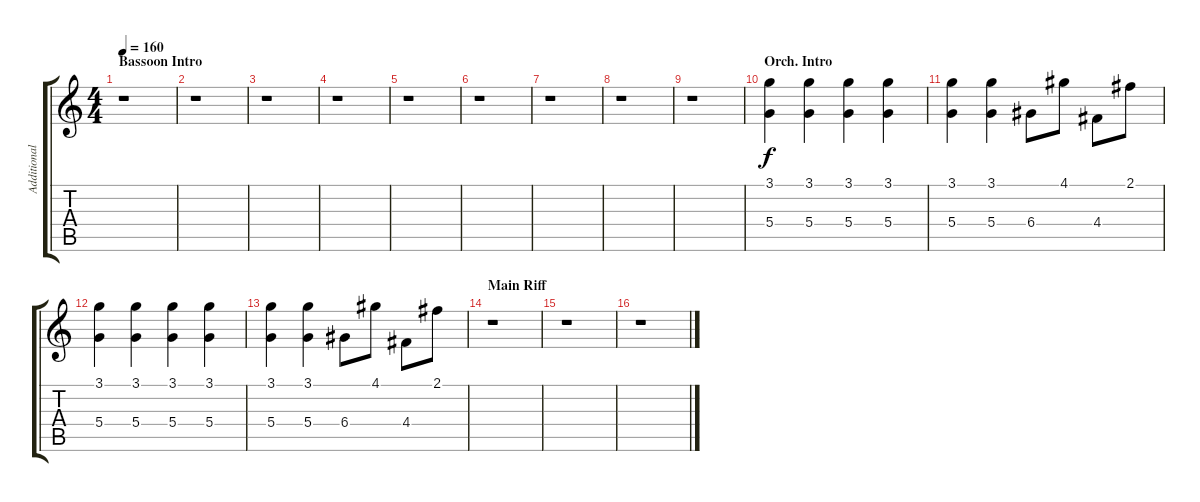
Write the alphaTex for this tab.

\track ("Additional Strings 1" "Additional") {instrument orchestrahit}
\staff {score tabs}
\tuning (E5 B4 G4 D4 A3 E3) {hide}
\ts (4 4)
\section ("" "Bassoon Intro")
\tempo 160
\clef g2
\ks c
r.1{dy f instrument orchestrahit} |
r.1 |
r.1 |
r.1 |
r.1 |
r.1 |
r.1 |
r.1 |
r.1 |
\section ("" "Orch. Intro")
(3.1 5.4).4 (3.1 5.4).4 (3.1 5.4).4 (3.1 5.4).4 |
(3.1 5.4).4 (3.1 5.4).4 6.4.8 4.1.8 4.4.8 2.1.8 |
(3.1 5.4).4 (3.1 5.4).4 (3.1 5.4).4 (3.1 5.4).4 |
(3.1 5.4).4 (3.1 5.4).4 6.4.8 4.1.8 4.4.8 2.1.8 |
\section ("" "Main Riff")
r.1 |
r.1 |
r.1
